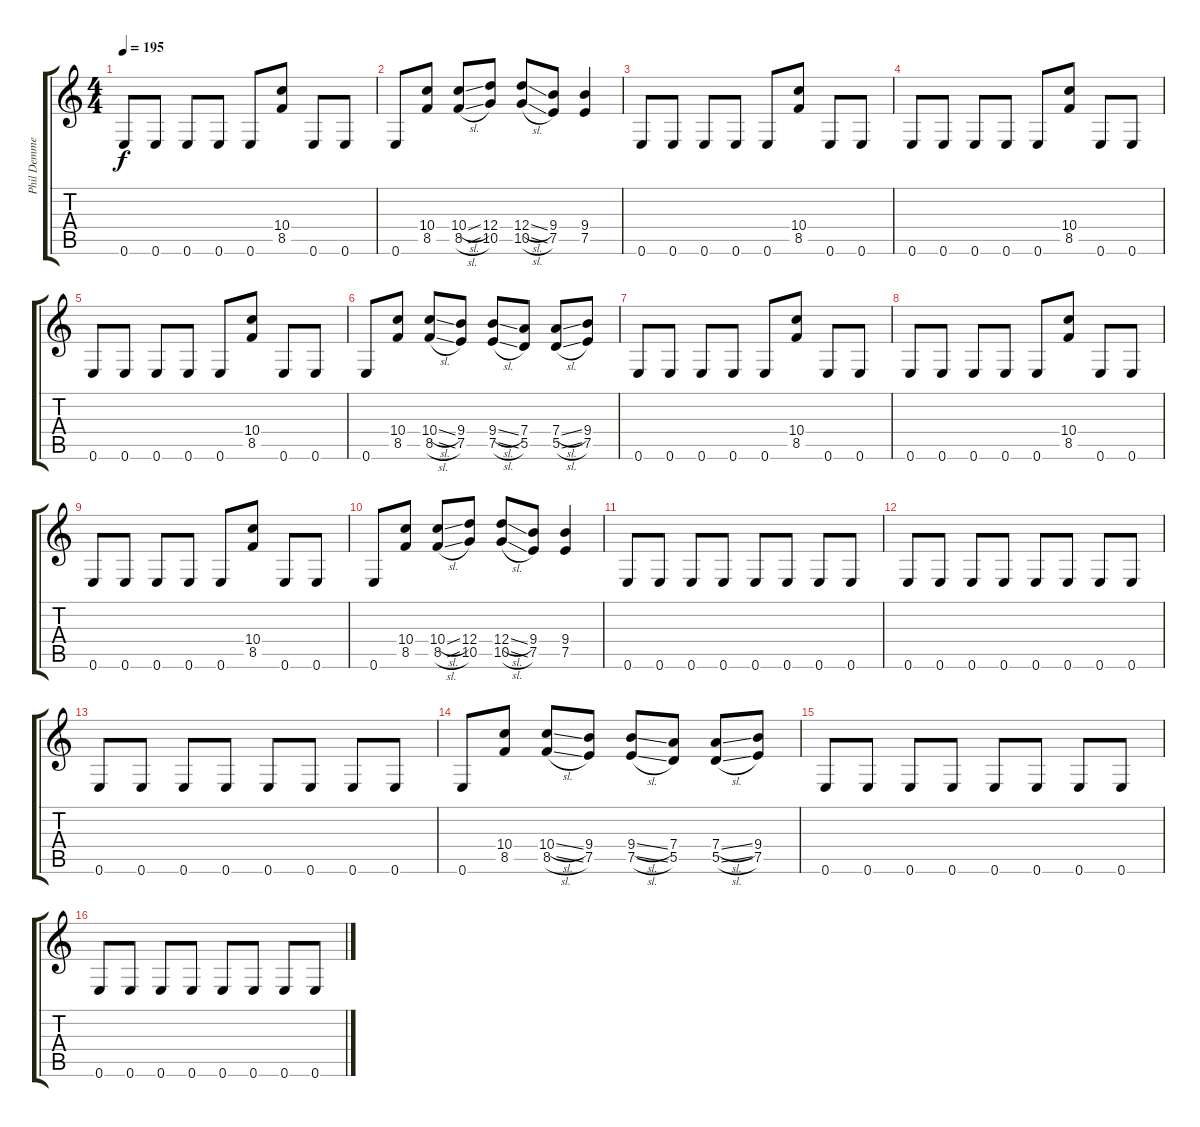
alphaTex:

\track ("Phil Demmel" "Phil Demme") {instrument distortionguitar}
\staff {score tabs}
\tuning (E4 B3 G3 D3 A2 E2) {hide}
\ts (4 4)
\tempo 195
\clef g2
\ks c
0.6.8{dy f} 0.6.8 0.6.8 0.6.8 0.6.8 (10.4 8.5).8 0.6.8 0.6.8 |
0.6.8 (10.4 8.5).8 (10.4{sl} 8.5{sl}).8 (12.4 10.5).8 (12.4{sl} 10.5{sl}).8 (9.4 7.5).8 (9.4 7.5).4 |
0.6.8 0.6.8 0.6.8 0.6.8 0.6.8 (10.4 8.5).8 0.6.8 0.6.8 |
0.6.8 0.6.8 0.6.8 0.6.8 0.6.8 (10.4 8.5).8 0.6.8 0.6.8 |
0.6.8 0.6.8 0.6.8 0.6.8 0.6.8 (10.4 8.5).8 0.6.8 0.6.8 |
0.6.8 (10.4 8.5).8 (10.4{sl} 8.5{sl}).8 (9.4 7.5).8 (9.4{sl} 7.5{sl}).8 (7.4 5.5).8 (7.4{sl} 5.5{sl}).8 (9.4 7.5).8 |
0.6.8 0.6.8 0.6.8 0.6.8 0.6.8 (10.4 8.5).8 0.6.8 0.6.8 |
0.6.8 0.6.8 0.6.8 0.6.8 0.6.8 (10.4 8.5).8 0.6.8 0.6.8 |
0.6.8 0.6.8 0.6.8 0.6.8 0.6.8 (10.4 8.5).8 0.6.8 0.6.8 |
0.6.8 (10.4 8.5).8 (10.4{sl} 8.5{sl}).8 (12.4 10.5).8 (12.4{sl} 10.5{sl}).8 (9.4 7.5).8 (9.4 7.5).4 |
0.6.8 0.6.8 0.6.8 0.6.8 0.6.8 0.6.8 0.6.8 0.6.8 |
0.6.8 0.6.8 0.6.8 0.6.8 0.6.8 0.6.8 0.6.8 0.6.8 |
0.6.8 0.6.8 0.6.8 0.6.8 0.6.8 0.6.8 0.6.8 0.6.8 |
0.6.8 (10.4 8.5).8 (10.4{sl} 8.5{sl}).8 (9.4 7.5).8 (9.4{sl} 7.5{sl}).8 (7.4 5.5).8 (7.4{sl} 5.5{sl}).8 (9.4 7.5).8 |
0.6.8 0.6.8 0.6.8 0.6.8 0.6.8 0.6.8 0.6.8 0.6.8 |
0.6.8 0.6.8 0.6.8 0.6.8 0.6.8 0.6.8 0.6.8 0.6.8
